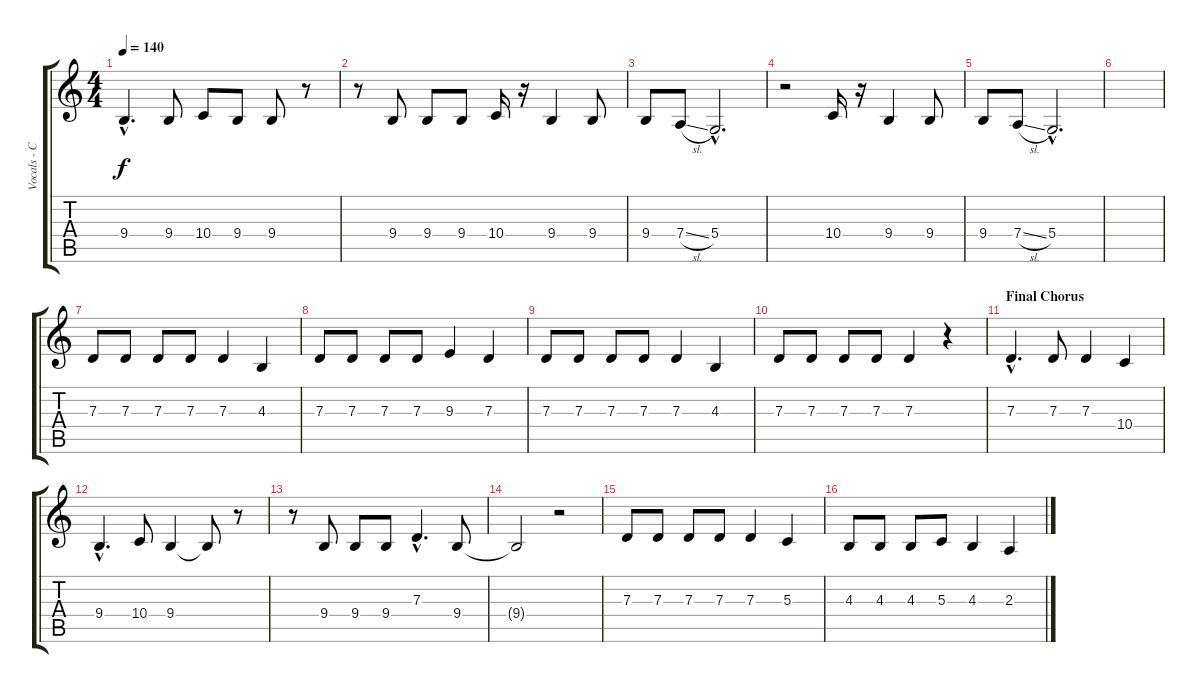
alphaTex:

\track ("Vocals - Chris Cheney" "Vocals - C") {instrument bassoon}
\staff {score tabs}
\tuning (E4 B3 G3 D3 A2 E2) {hide}
\ts (4 4)
\tempo 140
\clef g2
\ks c
9.4{hac}.4{d dy f} 9.4.8 10.4.8 9.4.8 9.4.8 r.8 |
r.8 9.4.8 9.4.8 9.4.8 10.4.16 r.16 9.4.4 9.4.8 |
9.4.8 7.4{sl}.8 5.4{hac}.2{d} |
r.2 10.4.16 r.16 9.4.4 9.4.8 |
9.4.8 7.4{sl}.8 5.4{hac}.2{d} |
|
7.3.8 7.3.8 7.3.8 7.3.8 7.3.4 4.3.4 |
7.3.8 7.3.8 7.3.8 7.3.8 9.3.4 7.3.4 |
7.3.8 7.3.8 7.3.8 7.3.8 7.3.4 4.3.4 |
7.3.8 7.3.8 7.3.8 7.3.8 7.3.4 r.4 |
\section ("" "Final Chorus ")
7.3{hac}.4{d} 7.3.8 7.3.4 10.4.4 |
9.4{hac}.4{d} 10.4.8 9.4.4 9.4{t}.8 r.8 |
r.8 9.4.8 9.4.8 9.4.8 7.3{hac}.4{d} 9.4.8 |
9.4{t}.2 r.2 |
7.3.8 7.3.8 7.3.8 7.3.8 7.3.4 5.3.4 |
4.3.8 4.3.8 4.3.8 5.3.8 4.3.4 2.3.4
